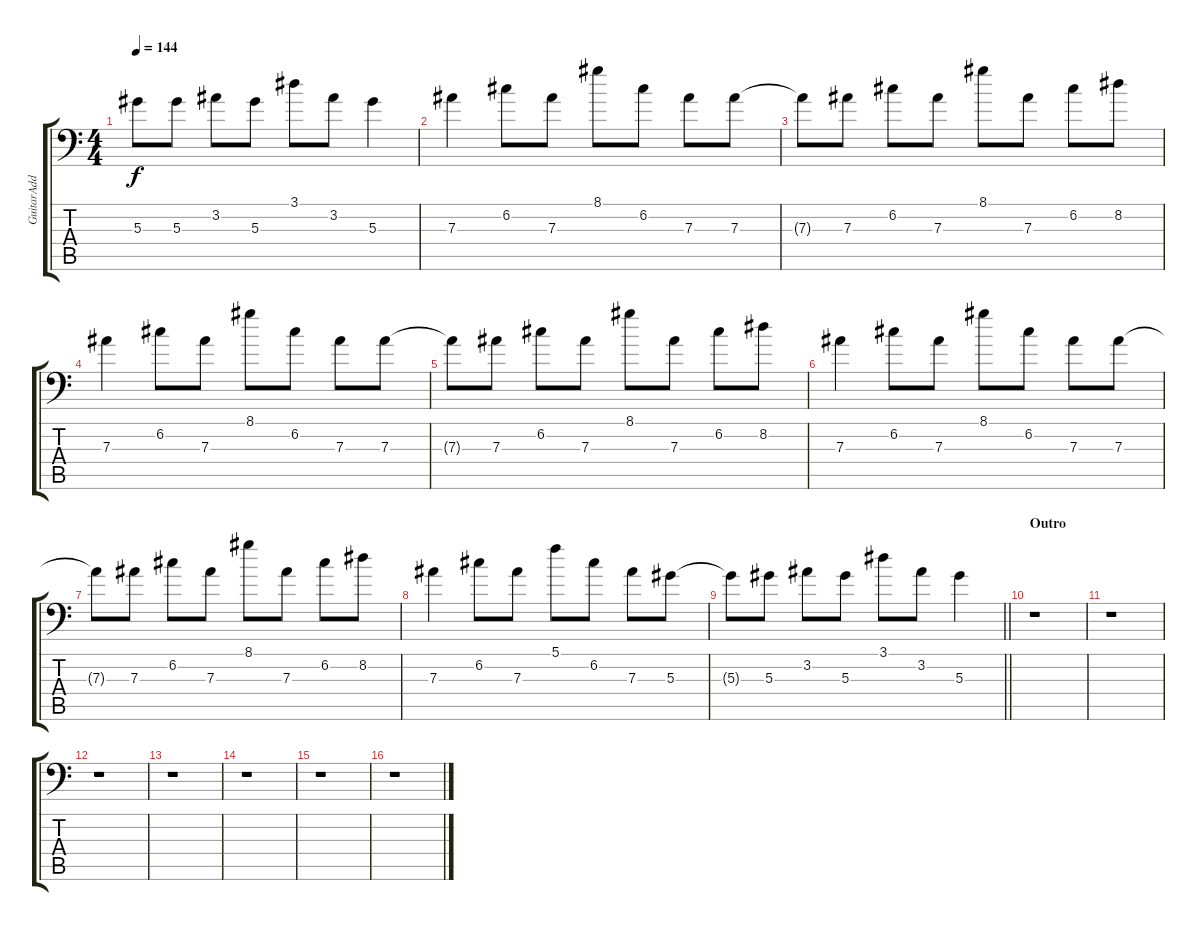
\track ("GuitarAdd (Reverb+Delay)" "GuitarAdd ") {instrument distortionguitar}
\staff {score tabs}
\tuning (C4 G3 Eb3 Bb2 F2 Bb1) {hide}
\ts (4 4)
\tempo 144
\clef f4
\ks c
5.3{t}.8{dy f} 5.3.8 3.2.8 5.3.8 3.1.8 3.2.8 5.3.4 |
7.3.4 6.2.8 7.3.8 8.1.8 6.2.8 7.3.8 7.3.8 |
7.3{t}.8 7.3.8 6.2.8 7.3.8 8.1.8 7.3.8 6.2.8 8.2.8 |
7.3.4 6.2.8 7.3.8 8.1.8 6.2.8 7.3.8 7.3.8 |
7.3{t}.8 7.3.8 6.2.8 7.3.8 8.1.8 7.3.8 6.2.8 8.2.8 |
7.3.4 6.2.8 7.3.8 8.1.8 6.2.8 7.3.8 7.3.8 |
7.3{t}.8 7.3.8 6.2.8 7.3.8 8.1.8 7.3.8 6.2.8 8.2.8 |
7.3.4 6.2.8 7.3.8 5.1.8 6.2.8 7.3.8 5.3.8 |
\barLineRight lightlight
5.3{t}.8 5.3.8 3.2.8 5.3.8 3.1.8 3.2.8 5.3.4 |
\section ("" "Outro")
r.1 |
r.1 |
r.1 |
r.1 |
r.1 |
r.1 |
r.1
